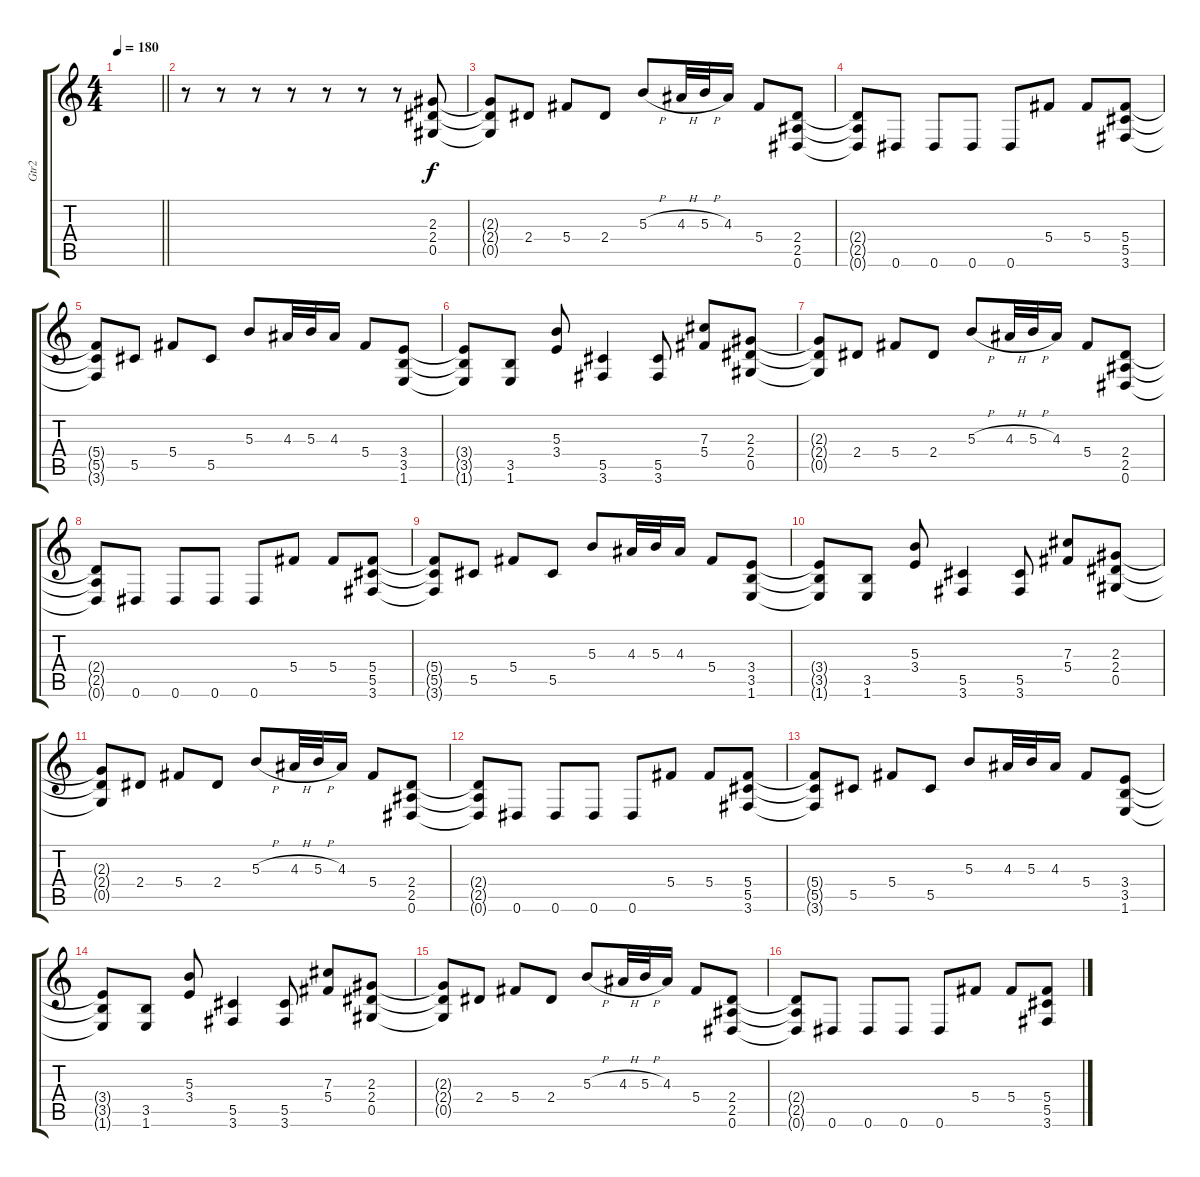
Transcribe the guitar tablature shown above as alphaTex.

\track ("Gtr2" "Gtr2") {instrument distortionguitar}
\staff {score tabs}
\tuning (Eb4 Bb3 Gb3 Db3 Ab2 Eb2) {hide}
\ts (4 4)
\tempo 180
\clef g2
\barLineRight lightlight
\ks c
|
r.8 r.8 r.8 r.8 r.8 r.8 r.8 (2.3 2.4 0.5).8 |
(2.3{t} 2.4{t} 0.5{t}).8 2.4.8 5.4.8 2.4.8 5.3{h}.8 4.3{h}.32 5.3{h}.32 4.3.16 5.4.8 (2.4 2.5 0.6).8 |
(2.4{t} 2.5{t} 0.6{t}).8 0.6.8 0.6.8 0.6.8 0.6.8 5.4.8 5.4.8 (5.4 5.5 3.6).8 |
(5.4{t} 5.5{t} 3.6{t}).8 5.5.8 5.4.8 5.5.8 5.3.8 4.3.32 5.3.32 4.3.16 5.4.8 (3.4 3.5 1.6).8 |
(3.4{t} 3.5{t} 1.6{t}).8 (3.5 1.6).8 (5.3 3.4).8 (5.5 3.6).4 (5.5 3.6).8 (7.3 5.4).8 (2.3 2.4 0.5).8 |
(2.3{t} 2.4{t} 0.5{t}).8 2.4.8 5.4.8 2.4.8 5.3{h}.8 4.3{h}.32 5.3{h}.32 4.3.16 5.4.8 (2.4 2.5 0.6).8 |
(2.4{t} 2.5{t} 0.6{t}).8 0.6.8 0.6.8 0.6.8 0.6.8 5.4.8 5.4.8 (5.4 5.5 3.6).8 |
(5.4{t} 5.5{t} 3.6{t}).8 5.5.8 5.4.8 5.5.8 5.3.8 4.3.32 5.3.32 4.3.16 5.4.8 (3.4 3.5 1.6).8 |
(3.4{t} 3.5{t} 1.6{t}).8 (3.5 1.6).8 (5.3 3.4).8 (5.5 3.6).4 (5.5 3.6).8 (7.3 5.4).8 (2.3 2.4 0.5).8 |
(2.3{t} 2.4{t} 0.5{t}).8 2.4.8 5.4.8 2.4.8 5.3{h}.8 4.3{h}.32 5.3{h}.32 4.3.16 5.4.8 (2.4 2.5 0.6).8 |
(2.4{t} 2.5{t} 0.6{t}).8 0.6.8 0.6.8 0.6.8 0.6.8 5.4.8 5.4.8 (5.4 5.5 3.6).8 |
(5.4{t} 5.5{t} 3.6{t}).8 5.5.8 5.4.8 5.5.8 5.3.8 4.3.32 5.3.32 4.3.16 5.4.8 (3.4 3.5 1.6).8 |
(3.4{t} 3.5{t} 1.6{t}).8 (3.5 1.6).8 (5.3 3.4).8 (5.5 3.6).4 (5.5 3.6).8 (7.3 5.4).8 (2.3 2.4 0.5).8 |
(2.3{t} 2.4{t} 0.5{t}).8 2.4.8 5.4.8 2.4.8 5.3{h}.8 4.3{h}.32 5.3{h}.32 4.3.16 5.4.8 (2.4 2.5 0.6).8 |
(2.4{t} 2.5{t} 0.6{t}).8 0.6.8 0.6.8 0.6.8 0.6.8 5.4.8 5.4.8 (5.4 5.5 3.6).8
